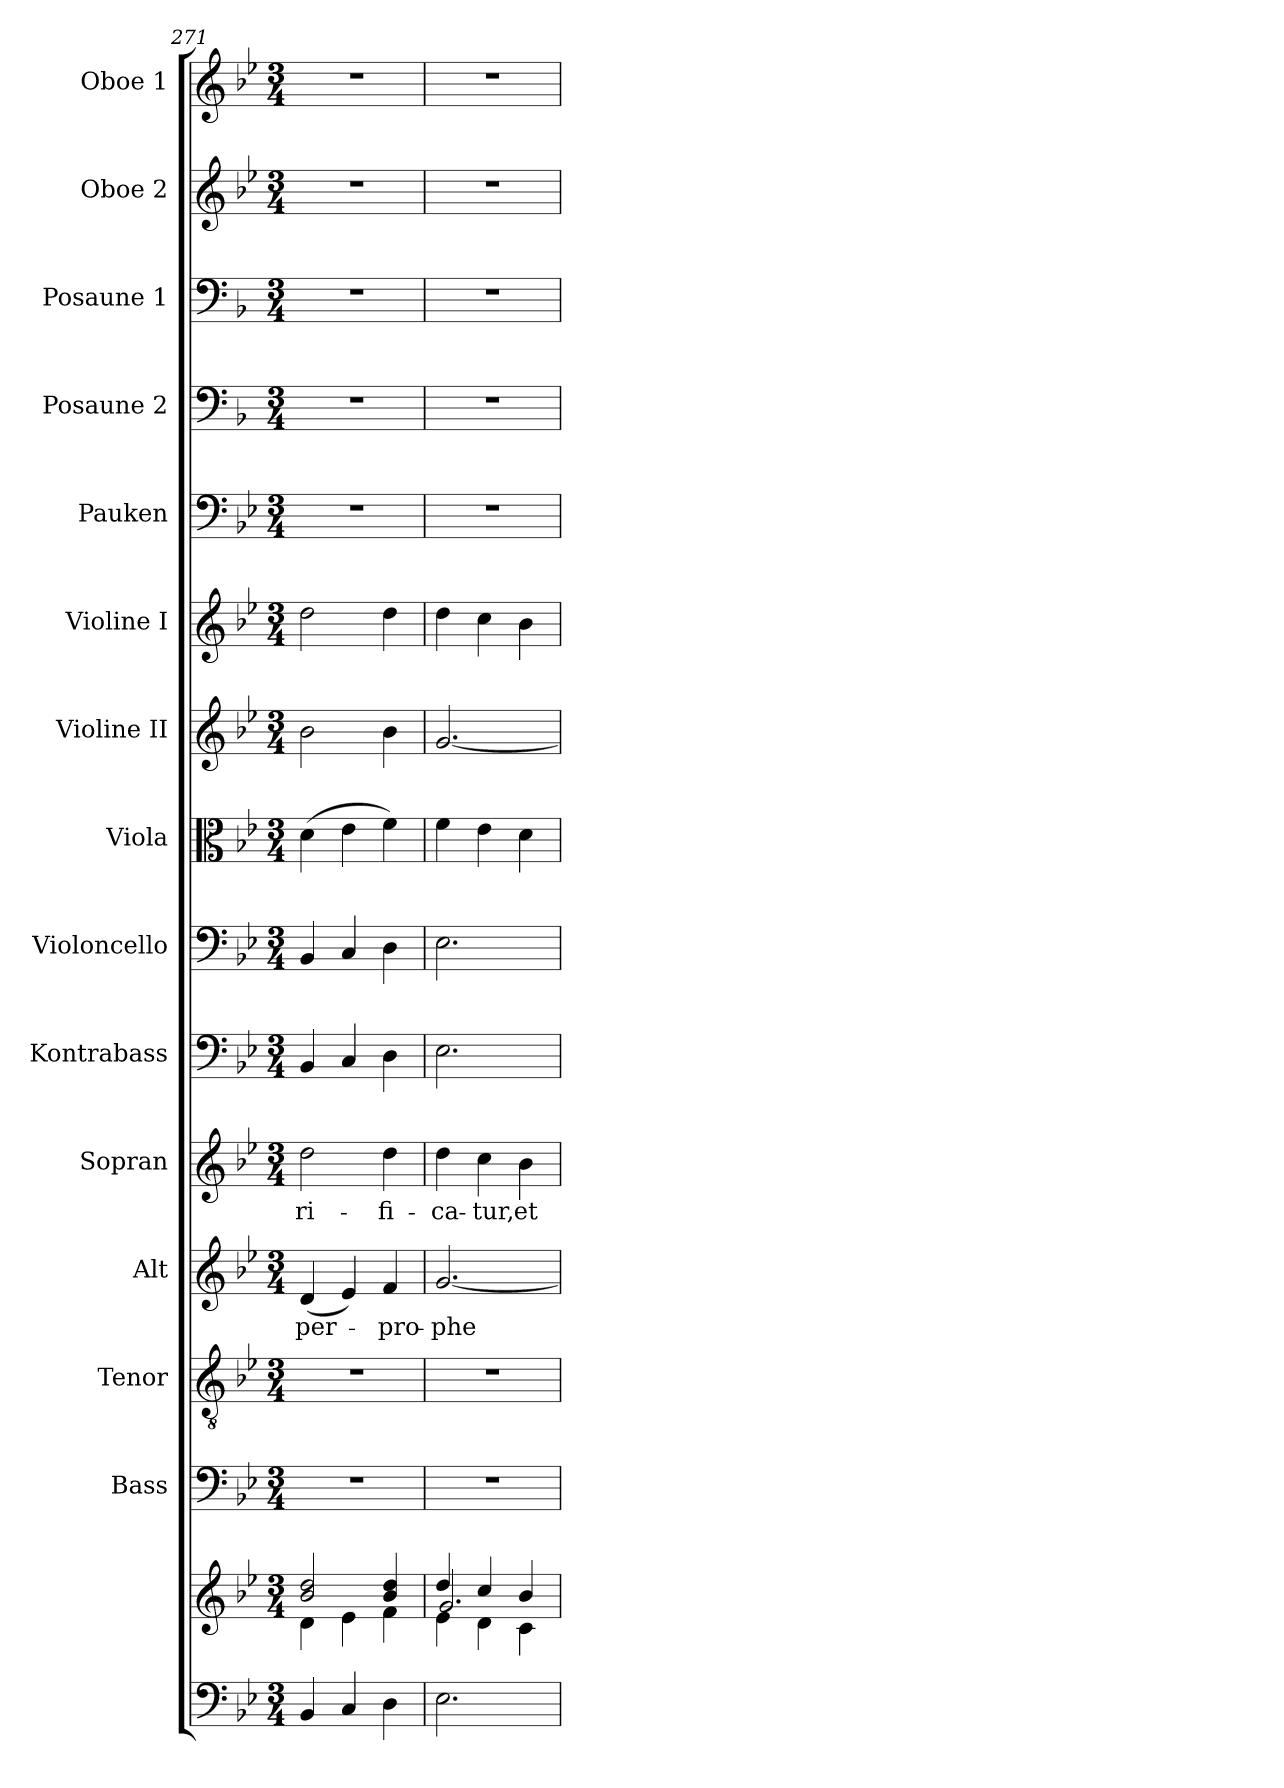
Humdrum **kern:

**kern	**kern	**kern	**kern	**kern	**text	**kern	**text	**kern	**kern	**kern	**kern	**kern	**kern	**kern	**kern	**kern	**kern
*part15	*part15	*part14	*part13	*part12	*part12	*part11	*part11	*part10	*part9	*part8	*part7	*part6	*part5	*part4	*part3	*part2	*part1
*staff16	*staff15	*staff14	*staff13	*staff12	*staff12	*staff11	*staff11	*staff10	*staff9	*staff8	*staff7	*staff6	*staff5	*staff4	*staff3	*staff2	*staff1
*	*	*I"Bass	*I"Tenor	*I"Alt	*	*I"Sopran	*	*I"Kontrabass	*I"Violoncello	*I"Viola	*I"Violine II	*I"Violine I	*I"Pauken	*I"Posaune 2	*I"Posaune 1	*I"Oboe 2	*I"Oboe 1
*	*	*I'B.	*I'T.	*I'A.	*	*I'S.	*	*I'Kb.	*I'Vc.	*I'Vla.	*I'Vl. II	*I'Vl. I	*I'Pk.	*I'Pos. 2	*I'Pos. 1	*I'Ob. 2	*I'Ob. 1
*clefF4	*clefG2	*clefF4	*clefGv2	*clefG2	*	*clefG2	*	*clefF4	*clefF4	*clefC3	*clefG2	*clefG2	*clefF4	*clefF4	*clefF4	*clefG2	*clefG2
*	*	*	*	*	*	*	*	*ITrd7c12	*	*	*	*	*	*ITrd4c7	*ITrd4c7	*	*
*k[b-e-]	*k[b-e-]	*k[b-e-]	*k[b-e-]	*k[b-e-]	*	*k[b-e-]	*	*k[b-e-]	*k[b-e-]	*k[b-e-]	*k[b-e-]	*k[b-e-]	*k[b-e-]	*k[b-e-]	*k[b-e-]	*k[b-e-]	*k[b-e-]
*B-:	*B-:	*B-:	*B-:	*B-:	*	*B-:	*	*B-:	*B-:	*B-:	*B-:	*B-:	*B-:	*B-:	*B-:	*B-:	*B-:
*M3/4	*M3/4	*M3/4	*M3/4	*M3/4	*	*M3/4	*	*M3/4	*M3/4	*M3/4	*M3/4	*M3/4	*M3/4	*M3/4	*M3/4	*M3/4	*M3/4
=271	=271	=271	=271	=271	=271	=271	=271	=271	=271	=271	=271	=271	=271	=271	=271	=271	=271
*	*^	*	*	*	*	*	*	*	*	*	*	*	*	*	*	*	*
!	!	!	!	!	!	!LO:LY:b	!	!LO:LY:b	!	!	!	!	!	!	!	!	!	!
4BB-/	2b-/ 2dd/	4d\	2.r	2.r	(<4d/	per-	2dd\	-ri-	4BBB-/	4BB-/	(>4d\	2b-\	2dd\	2.r	2.r	2.r	2.r	2.r
4C/	.	4e-\	.	.	4e-/)	.	.	.	4CC/	4C/	4e-\	.	.	.	.	.	.	.
!	!	!	!	!	!	!LO:LY:b	!	!LO:LY:b	!	!	!	!	!	!	!	!	!	!
4D\	4b-/ 4dd/	4f\	.	.	4f/	-pro-	4dd\	-fi-	4DD\	4D\	4f\)	4b-\	4dd\	.	.	.	.	.
=272	=272	=272	=272	=272	=272	=272	=272	=272	=272	=272	=272	=272	=272	=272	=272	=272	=272	=272
*	*	*^	*	*	*	*	*	*	*	*	*	*	*	*	*	*	*	*
!	!	!	!	!	!	!	!LO:LY:b	!	!LO:LY:b	!	!	!	!	!	!	!	!	!	!
2.E-\	4dd/	4e-\	2.g/	2.r	2.r	[2.g/	-phe-	4dd\	-ca-	2.EE-\	2.E-\	4f\	[2.g/	4dd\	2.r	2.r	2.r	2.r	2.r
!	!	!	!	!	!	!	!	!	!LO:LY:b	!	!	!	!	!	!	!	!	!	!
.	4cc/	4d\	.	.	.	.	.	4cc\	-tur,	.	.	4e-\	.	4cc\	.	.	.	.	.
!	!	!	!	!	!	!	!	!	!LO:LY:b	!	!	!	!	!	!	!	!	!	!
.	4b-/	4c\	.	.	.	.	.	4b-\	et	.	.	4d\	.	4b-\	.	.	.	.	.
*	*v	*v	*v	*	*	*	*	*	*	*	*	*	*	*	*	*	*	*	*
=	=	=	=	=	=	=	=	=	=	=	=	=	=	=	=	=	=
*-	*-	*-	*-	*-	*-	*-	*-	*-	*-	*-	*-	*-	*-	*-	*-	*-	*-
